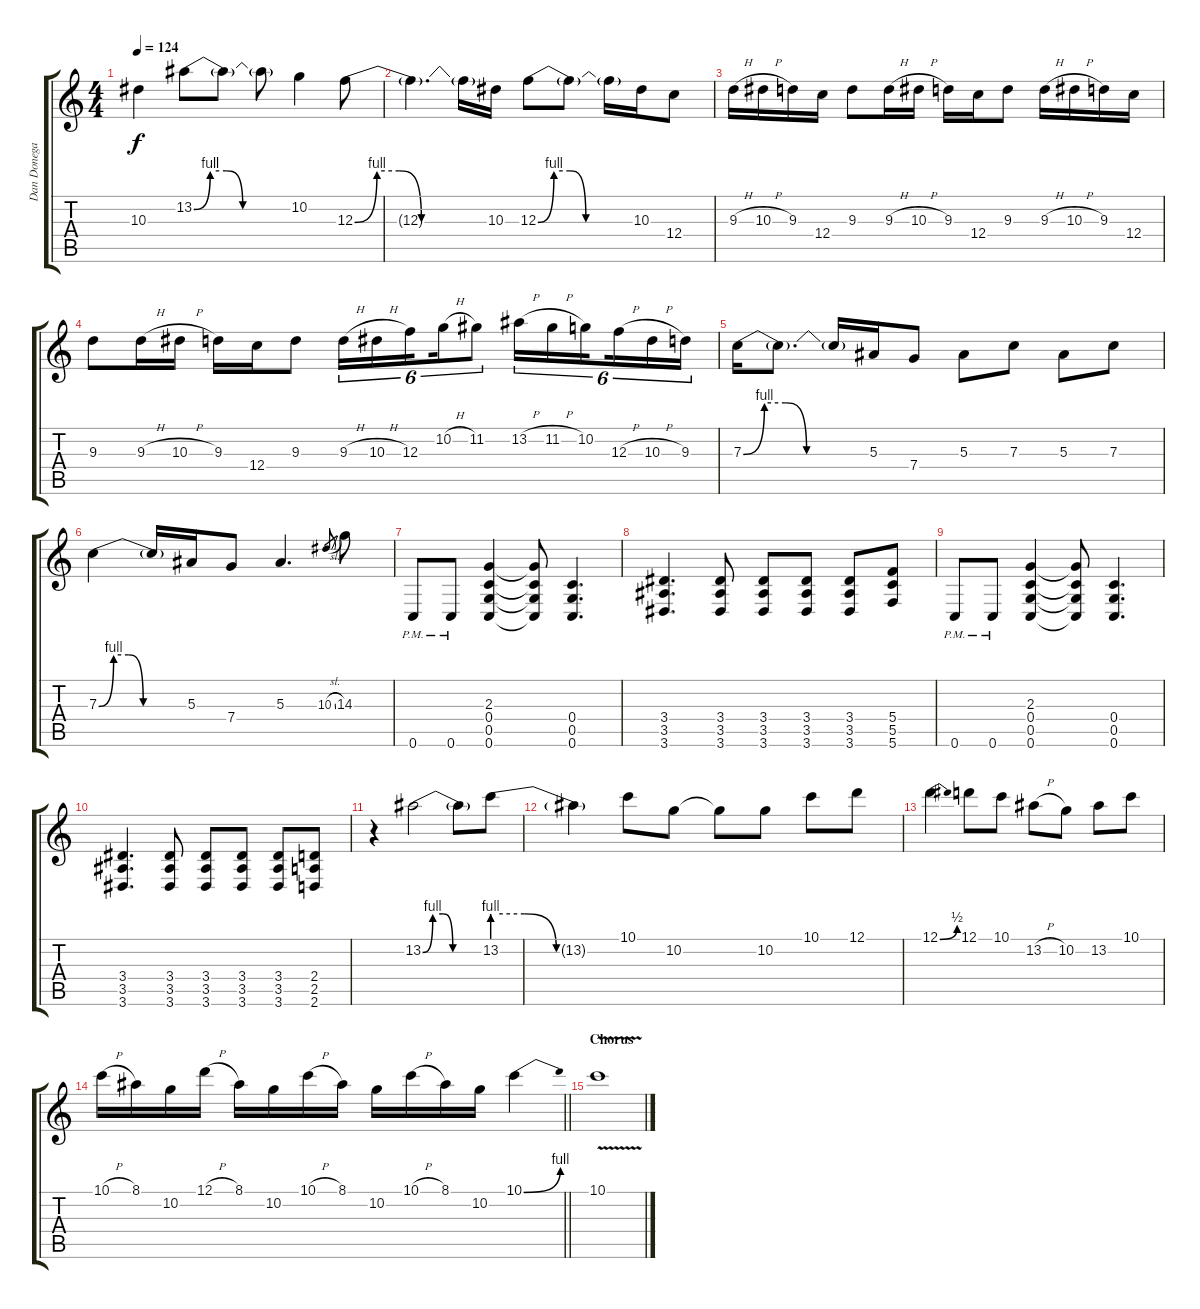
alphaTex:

\track ("Dan Donegan" "Dan Donega") {instrument distortionguitar}
\staff {score tabs}
\tuning (D4 A3 F3 C3 G2 C2) {hide}
\ts (4 4)
\tempo 124
\clef g2
\ks c
10.3.4{dy f} 13.2{be (custom 0 0 10 4 20 4 30 0 60 0)}.8 13.2{t}.8 13.2{t}.8 10.2.4 12.3{be (custom 0 0 10 4 20 4 30 0 60 0)}.8 |
12.3{t}.4{d} 12.3{t}.16 10.3.16 12.3{be (custom 0 0 10 4 20 4 30 0 60 0)}.8 12.3{t}.8 12.3{t}.16 10.3.16 12.4.8 |
9.3{h}.16 10.3{h}.16 9.3.16 12.4.16 9.3.8 9.3{h}.16 10.3{h}.16 9.3.16 12.4.16 9.3.8 9.3{h}.16 10.3{h}.16 9.3.16 12.4.16 |
9.3.8 9.3{h}.16 10.3{h}.16 9.3.16 12.4.16 9.3.8 9.3{h}.16{tu (6 4)} 10.3{h}.16{tu (6 4)} 12.3.16{tu (6 4) beam splitsecondary} 10.2{h}.16{tu (6 4)} 11.2.8{tu (6 4)} 13.2{h}.16{tu (6 4)} 11.2{h}.16{tu (6 4)} 10.2.16{tu (6 4) beam splitsecondary} 12.3{h}.16{tu (6 4)} 10.3{h}.16{tu (6 4)} 9.3.16{tu (6 4)} |
7.3{be (custom 0 0 10 4 20 4 30 0 60 0)}.16 7.3{t}.8{d} 7.3{t}.16 5.3.16 7.4.8 5.3.8 7.3.8 5.3.8 7.3.8 |
7.3{be (custom 0 0 10 4 20 4 30 0 60 0)}.4 7.3{t}.16 5.3.16 7.4.8 5.3.4{d} 10.3{sl}.8{gr} 14.3.8 |
0.6{pm}.8 0.6{pm}.8 (2.3 0.4 0.5 0.6).4 (2.3{t} 0.4{t} 0.5{t} 0.6{t}).8 (0.4 0.5 0.6).4{d} |
(3.4 3.5 3.6).4{d} (3.4 3.5 3.6).8 (3.4 3.5 3.6).8 (3.4 3.5 3.6).8 (3.4 3.5 3.6).8 (5.4 5.5 5.6).8 |
0.6{pm}.8 0.6{pm}.8 (2.3 0.4 0.5 0.6).4 (2.3{t} 0.4{t} 0.5{t} 0.6{t}).8 (0.4 0.5 0.6).4{d} |
(3.4 3.5 3.6).4{d} (3.4 3.5 3.6).8 (3.4 3.5 3.6).8 (3.4 3.5 3.6).8 (3.4 3.5 3.6).8 (2.4 2.5 2.6).8 |
r.4 13.2{be (custom 0 0 10 4 20 4 30 0 60 0)}.2 13.2{t}.8 13.2{be (custom 0 4 15 4 30 0 60 0)}.8 |
13.2{t}.4 10.1.8 10.2.8 10.2{t}.8 10.2.8 10.1.8 12.1.8 |
12.1{be (bend 0 0 60 2)}.4 12.1.8 10.1.8 13.2{h}.8 10.2.8 13.2.8 10.1.8 |
\barLineRight lightlight
10.1{h}.16 8.1.16 10.2.16 12.1{h}.16 8.1.16 10.2.16 10.1{h}.16 8.1.16 10.2.16 10.1{h}.16 8.1.16 10.2.16 10.1{be (bend 0 0 60 4)}.4 |
\section ("" "Chorus")
10.1{v}.1
